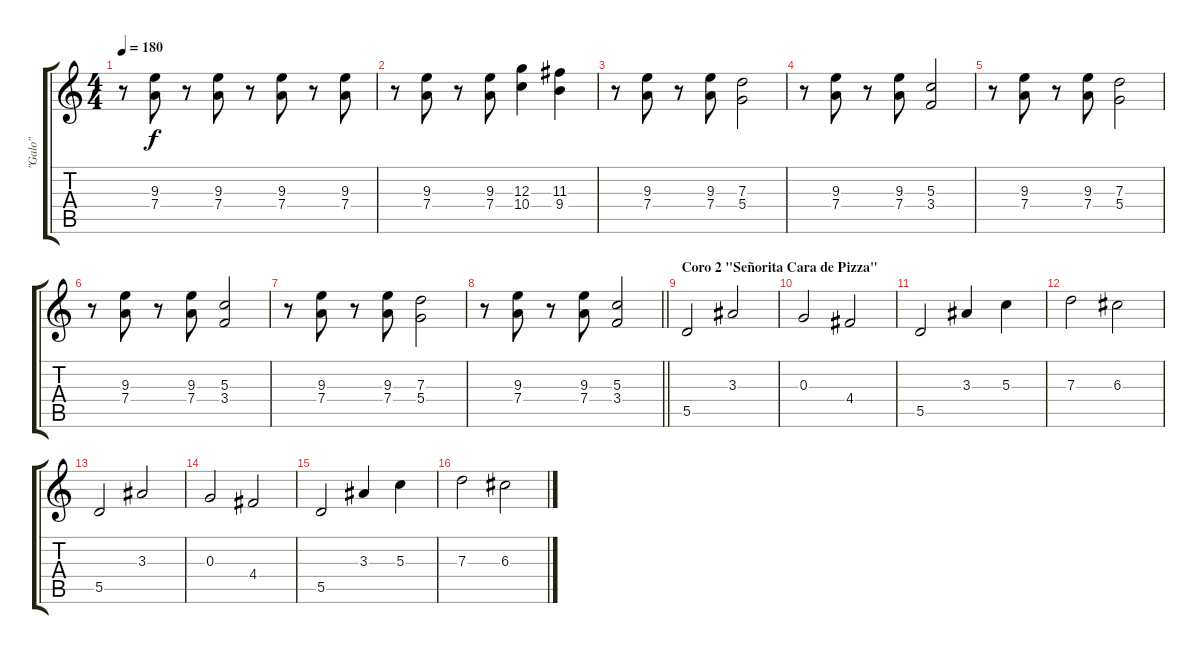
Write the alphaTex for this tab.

\track ("\"Galo\"" "\"Galo\"") {instrument overdrivenguitar}
\staff {score tabs}
\tuning (E4 B3 G3 D3 A2 E2) {hide}
\ts (4 4)
\tempo 180
\clef g2
\ks c
r.8{dy f} (9.3 7.4).8 r.8 (9.3 7.4).8 r.8 (9.3 7.4).8 r.8 (9.3 7.4).8 |
r.8 (9.3 7.4).8 r.8 (9.3 7.4).8 (12.3 10.4).4 (11.3 9.4).4 |
r.8 (9.3 7.4).8 r.8 (9.3 7.4).8 (7.3 5.4).2 |
r.8 (9.3 7.4).8 r.8 (9.3 7.4).8 (5.3 3.4).2 |
r.8 (9.3 7.4).8 r.8 (9.3 7.4).8 (7.3 5.4).2 |
r.8 (9.3 7.4).8 r.8 (9.3 7.4).8 (5.3 3.4).2 |
r.8 (9.3 7.4).8 r.8 (9.3 7.4).8 (7.3 5.4).2 |
\barLineRight lightlight
r.8 (9.3 7.4).8 r.8 (9.3 7.4).8 (5.3 3.4).2 |
\section ("" "Coro 2 \"Señorita Cara de Pizza\"")
5.5.2 3.3.2 |
0.3.2 4.4.2 |
5.5.2 3.3.4 5.3.4 |
7.3.2 6.3.2 |
5.5.2 3.3.2 |
0.3.2 4.4.2 |
5.5.2 3.3.4 5.3.4 |
7.3.2 6.3.2
